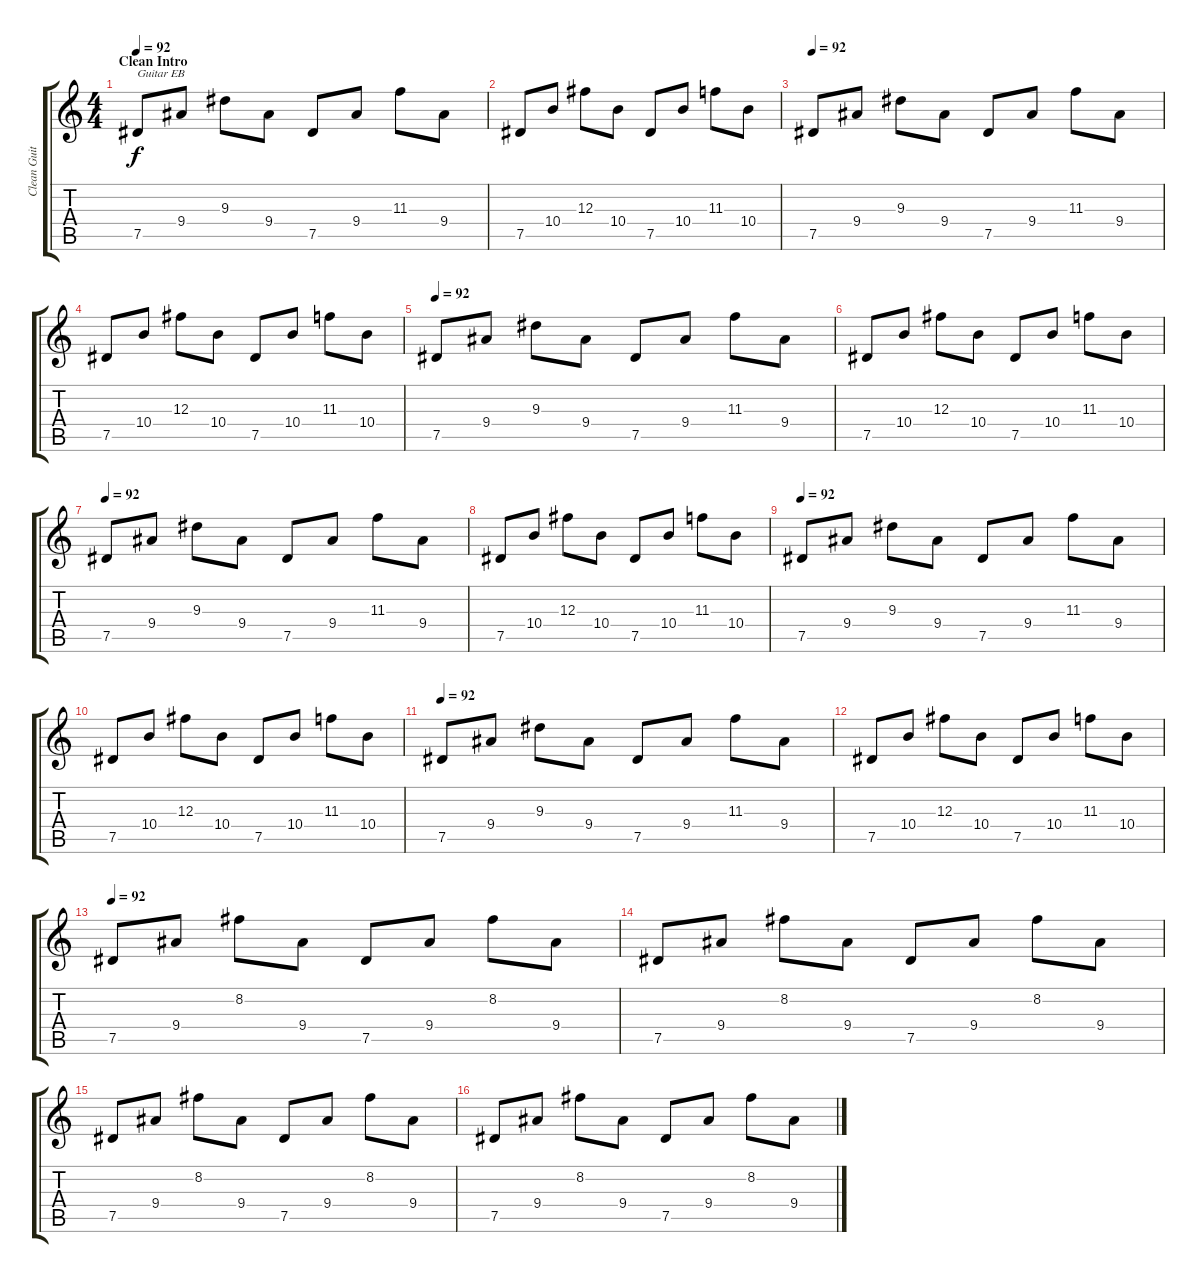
\track ("Clean Guitar 1" "Clean Guit") {instrument electricguitarclean}
\staff {score tabs}
\tuning (Eb4 Bb3 Gb3 Db3 Ab2 Eb2) {hide}
\ts (4 4)
\section ("" "Clean Intro")
\tempo 92
\clef g2
\ks c
7.5.8{txt "Guitar EB" dy f volume 9 instrument electricguitarclean} 9.4.8 9.3.8 9.4.8 7.5.8 9.4.8 11.3.8 9.4.8 |
7.5.8 10.4.8 12.3.8 10.4.8 7.5.8 10.4.8 11.3.8 10.4.8 |
\tempo 92
7.5.8 9.4.8 9.3.8 9.4.8 7.5.8 9.4.8 11.3.8 9.4.8 |
7.5.8 10.4.8 12.3.8 10.4.8 7.5.8 10.4.8 11.3.8 10.4.8 |
\tempo 92
7.5.8 9.4.8 9.3.8 9.4.8 7.5.8 9.4.8 11.3.8 9.4.8 |
7.5.8 10.4.8 12.3.8 10.4.8 7.5.8 10.4.8 11.3.8 10.4.8 |
\tempo 92
7.5.8 9.4.8 9.3.8 9.4.8 7.5.8 9.4.8 11.3.8 9.4.8 |
7.5.8 10.4.8 12.3.8 10.4.8 7.5.8 10.4.8 11.3.8 10.4.8 |
\tempo 92
7.5.8 9.4.8 9.3.8 9.4.8 7.5.8 9.4.8 11.3.8 9.4.8 |
7.5.8 10.4.8 12.3.8 10.4.8 7.5.8 10.4.8 11.3.8 10.4.8 |
\tempo 92
7.5.8 9.4.8 9.3.8 9.4.8 7.5.8 9.4.8 11.3.8 9.4.8 |
7.5.8 10.4.8 12.3.8 10.4.8 7.5.8 10.4.8 11.3.8 10.4.8 |
\tempo 92
7.5.8{volume 8} 9.4.8 8.2.8 9.4.8 7.5.8 9.4.8 8.2.8 9.4.8 |
7.5.8 9.4.8 8.2.8 9.4.8 7.5.8 9.4.8 8.2.8 9.4.8 |
7.5.8 9.4.8 8.2.8 9.4.8 7.5.8 9.4.8 8.2.8 9.4.8 |
7.5.8 9.4.8 8.2.8 9.4.8 7.5.8 9.4.8 8.2.8 9.4.8
